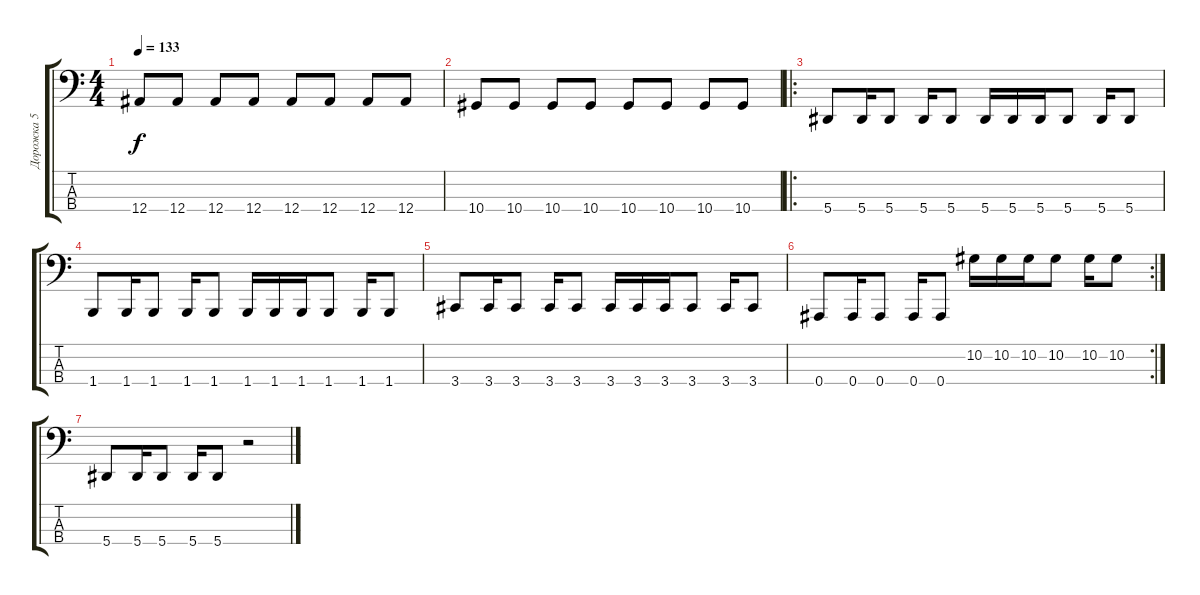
\track ("Дорожка 5" "Дорожка 5") {instrument electricbasspick}
\staff {score tabs}
\tuning (Eb2 Bb1 F1 Bb0) {hide}
\ts (4 4)
\tempo 133
\clef f4
\ks c
12.4.8{dy f} 12.4.8 12.4.8 12.4.8 12.4.8 12.4.8 12.4.8 12.4.8 |
10.4.8 10.4.8 10.4.8 10.4.8 10.4.8 10.4.8 10.4.8 10.4.8 |
\ro
5.4.8 5.4.16 5.4.8 5.4.16 5.4.8 5.4.16 5.4.16 5.4.16 5.4.8 5.4.16 5.4.8 |
1.4.8 1.4.16 1.4.8 1.4.16 1.4.8 1.4.16 1.4.16 1.4.16 1.4.8 1.4.16 1.4.8 |
3.4.8 3.4.16 3.4.8 3.4.16 3.4.8 3.4.16 3.4.16 3.4.16 3.4.8 3.4.16 3.4.8 |
\rc 2
0.4.8 0.4.16 0.4.8 0.4.16 0.4.8 10.2.16 10.2.16 10.2.16 10.2.8 10.2.16 10.2.8 |
5.4.8 5.4.16 5.4.8 5.4.16 5.4.8 r.2
